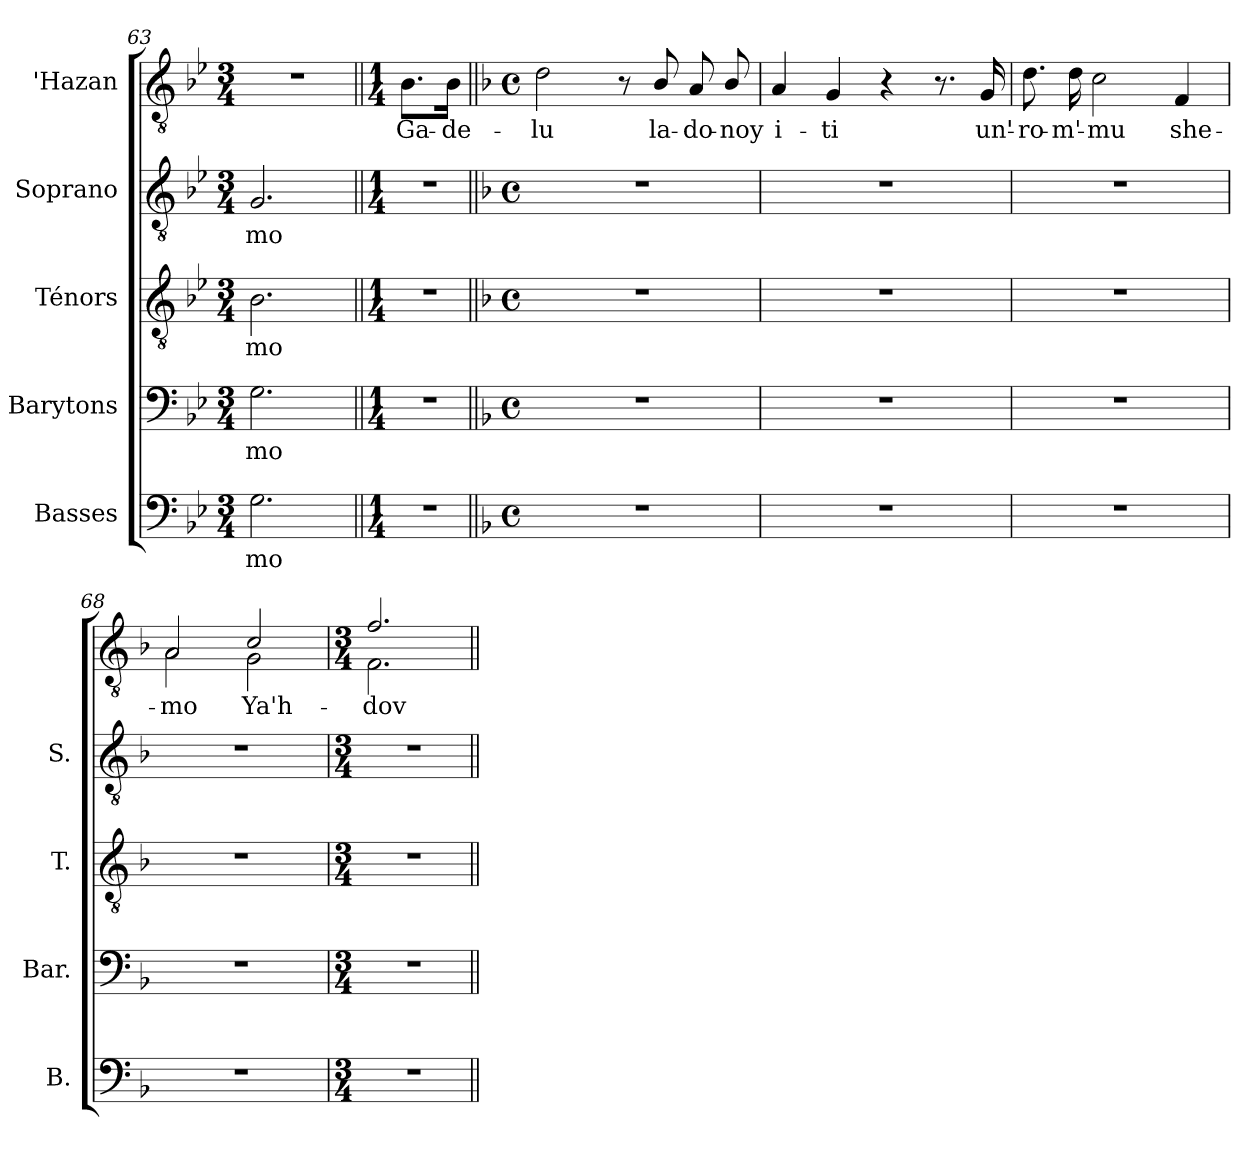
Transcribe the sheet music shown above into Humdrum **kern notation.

**kern	**text	**kern	**text	**kern	**text	**kern	**text	**kern	**text
*part5	*part5	*part4	*part4	*part3	*part3	*part2	*part2	*part1	*part1
*staff5	*staff5	*staff4	*staff4	*staff3	*staff3	*staff2	*staff2	*staff1	*staff1
*I"Basses	*	*I"Barytons	*	*I"Ténors	*	*I"Soprano	*	*I"'Hazan	*
*I'B.	*	*I'Bar.	*	*I'T.	*	*I'S.	*	*I''H.	*
*clefF4	*	*clefF4	*	*clefGv2	*	*clefGv2	*	*clefGv2	*
*	*	*	*	*ITrd7c12	*	*ITrd7c12	*	*ITrd7c12	*
*k[b-e-]	*	*k[b-e-]	*	*k[b-e-]	*	*k[b-e-]	*	*k[b-e-]	*
*B-:	*	*B-:	*	*B-:	*	*B-:	*	*B-:	*
*M3/4	*	*M3/4	*	*M3/4	*	*M3/4	*	*M3/4	*
=63	=63	=63	=63	=63	=63	=63	=63	=63	=63
!	!LO:LY:b:color=#000000	!	!	!	!	!	!	!	!
!	!	!	!LO:LY:b:color=#000000	!	!	!	!	!	!
!	!	!	!	!	!LO:LY:b:color=#000000	!	!	!	!
!	!	!	!	!	!	!	!LO:LY:b:color=#000000	!LO:N:vis=1	!
2.Gi\	-mo	2.Gi\	-mo	2.BB-i\	-mo	2.GGi/	-mo	2.r	.
!!LO:LB:g=z
=64||	=64||	=64||	=64||	=64||	=64||	=64||	=64||	=64||	=64||
*M1/4	*	*M1/4	*	*M1/4	*	*M1/4	*	*M1/4	*
!LO:N:vis=1	!	!LO:N:vis=1	!	!LO:N:vis=1	!	!LO:N:vis=1	!	!	!
!	!	!	!	!	!	!	!	!	!LO:LY:b:color=#000000
4r	.	4r	.	4r	.	4r	.	8.BB-i\L	Ga-
!	!	!	!	!	!	!	!	!	!LO:LY:b:color=#000000
.	.	.	.	.	.	.	.	16BB-i\Jk	-de-
=65||	=65||	=65||	=65||	=65||	=65||	=65||	=65||	=65||	=65||
*k[b-]	*	*k[b-]	*	*k[b-]	*	*k[b-]	*	*k[b-]	*
*F:	*	*F:	*	*F:	*	*F:	*	*F:	*
*M4/4	*	*M4/4	*	*M4/4	*	*M4/4	*	*M4/4	*
*met(c)	*	*met(c)	*	*met(c)	*	*met(c)	*	*met(c)	*
!	!	!	!	!	!	!	!	!	!LO:LY:b:color=#000000
1r	.	1r	.	1r	.	1r	.	2Di\	-lu
.	.	.	.	.	.	.	.	8r	.
!	!	!	!	!	!	!	!	!	!LO:LY:b:color=#000000
.	.	.	.	.	.	.	.	8BB-i/	la-
!	!	!	!	!	!	!	!	!	!LO:LY:b:color=#000000
.	.	.	.	.	.	.	.	8AAi/	-do-
!	!	!	!	!	!	!	!	!	!LO:LY:b:color=#000000
.	.	.	.	.	.	.	.	8BB-i/	-noy
=66	=66	=66	=66	=66	=66	=66	=66	=66	=66
!	!	!	!	!	!	!	!	!	!LO:LY:b:color=#000000
1r	.	1r	.	1r	.	1r	.	4AAi/	i-
!	!	!	!	!	!	!	!	!	!LO:LY:b:color=#000000
.	.	.	.	.	.	.	.	4GGi/	-ti
.	.	.	.	.	.	.	.	4r	.
.	.	.	.	.	.	.	.	8.r	.
!	!	!	!	!	!	!	!	!	!LO:LY:b:color=#000000
.	.	.	.	.	.	.	.	16GGi/	un'-
=67	=67	=67	=67	=67	=67	=67	=67	=67	=67
!	!	!	!	!	!	!	!	!	!LO:LY:b:color=#000000
1r	.	1r	.	1r	.	1r	.	8.Di\	-ro-
!	!	!	!	!	!	!	!	!	!LO:LY:b:color=#000000
.	.	.	.	.	.	.	.	16Di\	-m'-
!	!	!	!	!	!	!	!	!	!LO:LY:b:color=#000000
.	.	.	.	.	.	.	.	2Ci\	-mu
!	!	!	!	!	!	!	!	!	!LO:LY:b:color=#000000
.	.	.	.	.	.	.	.	4FFi/	she-
=68	=68	=68	=68	=68	=68	=68	=68	=68	=68
!	!	!	!	!	!	!	!	!	!LO:LY:b:color=#000000
*	*	*	*	*	*	*	*	*^	*
1r	.	1r	.	1r	.	1r	.	2AAi/	2AAi\	-mo
!	!	!	!	!	!	!	!	!	!	!LO:LY:b:color=#000000
.	.	.	.	.	.	.	.	2Ci/	2GGi\	Ya'h-
=69	=69	=69	=69	=69	=69	=69	=69	=69	=69	=69
*M3/4	*	*M3/4	*	*M3/4	*	*M3/4	*	*M3/4	*	*
!LO:N:vis=1	!	!LO:N:vis=1	!	!LO:N:vis=1	!	!LO:N:vis=1	!	!	!	!
!	!	!	!	!	!	!	!	!	!	!LO:LY:b:color=#000000
2.r	.	2.r	.	2.r	.	2.r	.	2.Fi/	2.FFi\	-dov
*	*	*	*	*	*	*	*	*v	*v	*
=||	=||	=||	=||	=||	=||	=||	=||	=||	=||
*-	*-	*-	*-	*-	*-	*-	*-	*-	*-
